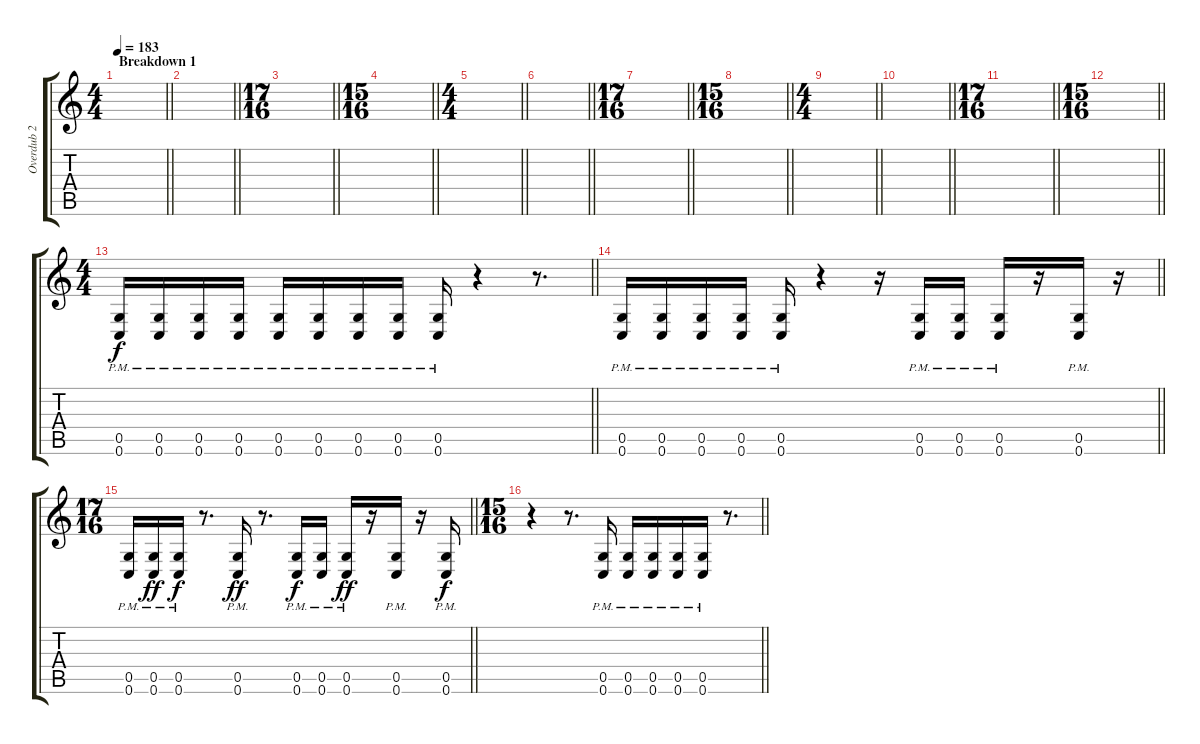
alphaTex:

\track ("Overdub 2" "Overdub 2") {instrument distortionguitar}
\staff {score tabs}
\tuning (D4 A3 F3 C3 G2 C2) {hide}
\ts (4 4)
\section ("" "Breakdown 1")
\tempo 183
\clef g2
\barLineRight lightlight
\ks c
|
\barLineRight lightlight
|
\ts (17 16)
\barLineRight lightlight
|
\ts (15 16)
\barLineRight lightlight
|
\ts (4 4)
\barLineRight lightlight
|
\barLineRight lightlight
|
\ts (17 16)
\barLineRight lightlight
|
\ts (15 16)
\barLineRight lightlight
|
\ts (4 4)
\barLineRight lightlight
|
\barLineRight lightlight
|
\ts (17 16)
\barLineRight lightlight
|
\ts (15 16)
\barLineRight lightlight
|
\ts (4 4)
\barLineRight lightlight
(0.5{pm} 0.6{pm}).16 (0.5{pm} 0.6{pm}).16 (0.5{pm} 0.6{pm}).16 (0.5{pm} 0.6{pm}).16 (0.5{pm} 0.6{pm}).16 (0.5{pm} 0.6{pm}).16 (0.5{pm} 0.6{pm}).16 (0.5{pm} 0.6{pm}).16 (0.5{pm} 0.6{pm}).16 r.4 r.8{d} |
\barLineRight lightlight
(0.5{pm} 0.6{pm}).16 (0.5{pm} 0.6{pm}).16 (0.5{pm} 0.6{pm}).16 (0.5{pm} 0.6{pm}).16 (0.5{pm} 0.6{pm}).16 r.4 r.16 (0.5{pm} 0.6{pm}).16 (0.5{pm} 0.6{pm}).16 (0.5{pm} 0.6{pm}).16 r.16 (0.5{pm} 0.6{pm}).16 r.16 |
\ts (17 16)
\barLineRight lightlight
(0.5{pm} 0.6{pm}).16 (0.5{pm} 0.6{pm}).16{dy ff} (0.5{pm} 0.6{pm}).16{dy f} r.8{d} (0.5{pm} 0.6{pm}).16{dy ff} r.8{d} (0.5{pm} 0.6{pm}).16{dy f} (0.5{pm} 0.6{pm}).16 (0.5{pm} 0.6{pm}).16{dy ff} r.16 (0.5{pm} 0.6{pm}).16 r.16 (0.5{pm} 0.6{pm}).16{dy f} |
\ts (15 16)
\barLineRight lightlight
r.4 r.8{d} (0.5{pm} 0.6{pm}).16 (0.5{pm} 0.6{pm}).16 (0.5{pm} 0.6{pm}).16 (0.5{pm} 0.6{pm}).16 (0.5{pm} 0.6{pm}).16 r.8{d}
